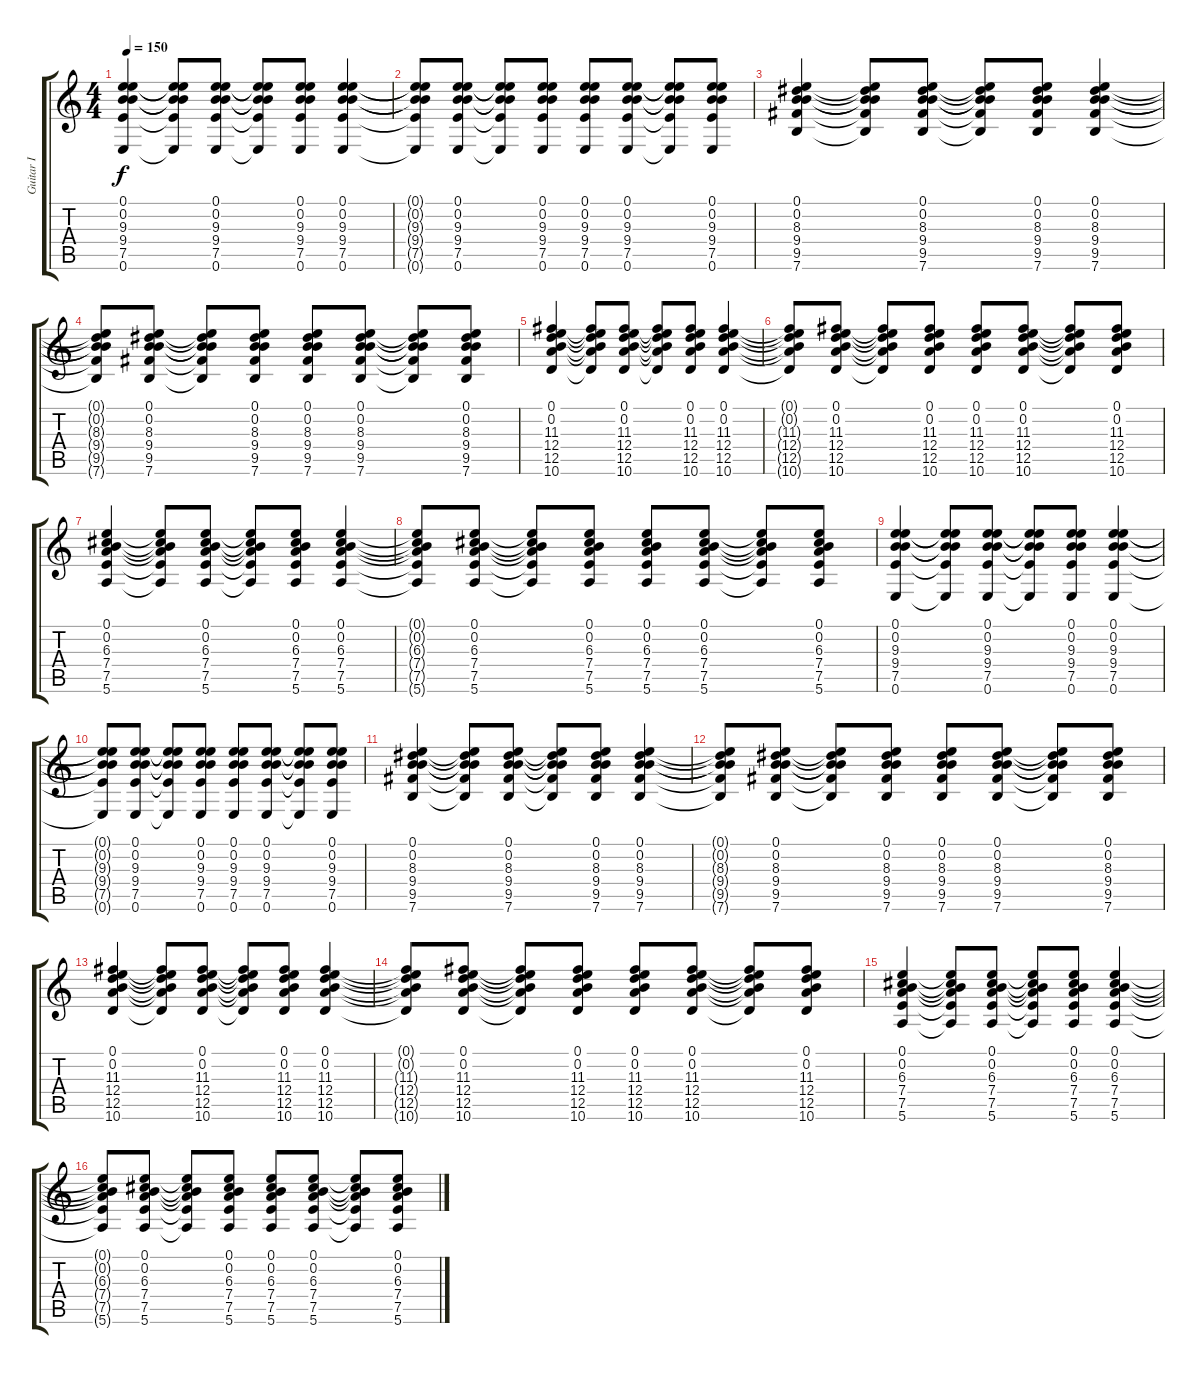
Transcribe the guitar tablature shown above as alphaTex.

\track ("Guitar I" "Guitar I") {instrument acousticguitarsteel}
\staff {score tabs}
\tuning (E4 B3 G3 D3 A2 E2) {hide}
\ts (4 4)
\tempo 150
\clef g2
\ks c
(0.1 0.2 9.3 9.4 7.5 0.6).4{dy f} (0.1{t} 0.2{t} 9.3{t} 9.4{t} 7.5{t} 0.6{t}).8 (0.1 0.2 9.3 9.4 7.5 0.6).8 (0.1{t} 0.2{t} 9.3{t} 9.4{t} 7.5{t} 0.6{t}).8 (0.1 0.2 9.3 9.4 7.5 0.6).8 (0.1 0.2 9.3 9.4 7.5 0.6).4 |
(0.1{t} 0.2{t} 9.3{t} 9.4{t} 7.5{t} 0.6{t}).8 (0.1 0.2 9.3 9.4 7.5 0.6).8 (0.1{t} 0.2{t} 9.3{t} 9.4{t} 7.5{t} 0.6{t}).8 (0.1 0.2 9.3 9.4 7.5 0.6).8 (0.1 0.2 9.3 9.4 7.5 0.6).8 (0.1 0.2 9.3 9.4 7.5 0.6).8 (0.1{t} 0.2{t} 9.3{t} 9.4{t} 7.5{t} 0.6{t}).8 (0.1 0.2 9.3 9.4 7.5 0.6).8 |
(0.1 0.2 8.3 9.4 9.5 7.6).4 (0.1{t} 0.2{t} 8.3{t} 9.4{t} 9.5{t} 7.6{t}).8 (0.1 0.2 8.3 9.4 9.5 7.6).8 (0.1{t} 0.2{t} 8.3{t} 9.4{t} 9.5{t} 7.6{t}).8 (0.1 0.2 8.3 9.4 9.5 7.6).8 (0.1 0.2 8.3 9.4 9.5 7.6).4 |
(0.1{t} 0.2{t} 8.3{t} 9.4{t} 9.5{t} 7.6{t}).8 (0.1 0.2 8.3 9.4 9.5 7.6).8 (0.1{t} 0.2{t} 8.3{t} 9.4{t} 9.5{t} 7.6{t}).8 (0.1 0.2 8.3 9.4 9.5 7.6).8 (0.1 0.2 8.3 9.4 9.5 7.6).8 (0.1 0.2 8.3 9.4 9.5 7.6).8 (0.1{t} 0.2{t} 8.3{t} 9.4{t} 9.5{t} 7.6{t}).8 (0.1 0.2 8.3 9.4 9.5 7.6).8 |
(0.1 0.2 11.3 12.4 12.5 10.6).4 (0.1{t} 0.2{t} 11.3{t} 12.4{t} 12.5{t} 10.6{t}).8 (0.1 0.2 11.3 12.4 12.5 10.6).8 (0.1{t} 0.2{t} 11.3{t} 12.4{t} 12.5{t} 10.6{t}).8 (0.1 0.2 11.3 12.4 12.5 10.6).8 (0.1 0.2 11.3 12.4 12.5 10.6).4 |
(0.1{t} 0.2{t} 11.3{t} 12.4{t} 12.5{t} 10.6{t}).8 (0.1 0.2 11.3 12.4 12.5 10.6).8 (0.1{t} 0.2{t} 11.3{t} 12.4{t} 12.5{t} 10.6{t}).8 (0.1 0.2 11.3 12.4 12.5 10.6).8 (0.1 0.2 11.3 12.4 12.5 10.6).8 (0.1 0.2 11.3 12.4 12.5 10.6).8 (0.1{t} 0.2{t} 11.3{t} 12.4{t} 12.5{t} 10.6{t}).8 (0.1 0.2 11.3 12.4 12.5 10.6).8 |
(0.1 0.2 6.3 7.4 7.5 5.6).4 (0.1{t} 0.2{t} 6.3{t} 7.4{t} 7.5{t} 5.6{t}).8 (0.1 0.2 6.3 7.4 7.5 5.6).8 (0.1{t} 0.2{t} 6.3{t} 7.4{t} 7.5{t} 5.6{t}).8 (0.1 0.2 6.3 7.4 7.5 5.6).8 (0.1 0.2 6.3 7.4 7.5 5.6).4 |
(0.1{t} 0.2{t} 6.3{t} 7.4{t} 7.5{t} 5.6{t}).8 (0.1 0.2 6.3 7.4 7.5 5.6).8 (0.1{t} 0.2{t} 6.3{t} 7.4{t} 7.5{t} 5.6{t}).8 (0.1 0.2 6.3 7.4 7.5 5.6).8 (0.1 0.2 6.3 7.4 7.5 5.6).8 (0.1 0.2 6.3 7.4 7.5 5.6).8 (0.1{t} 0.2{t} 6.3{t} 7.4{t} 7.5{t} 5.6{t}).8 (0.1 0.2 6.3 7.4 7.5 5.6).8 |
(0.1 0.2 9.3 9.4 7.5 0.6).4 (0.1{t} 0.2{t} 9.3{t} 9.4{t} 7.5{t} 0.6{t}).8 (0.1 0.2 9.3 9.4 7.5 0.6).8 (0.1{t} 0.2{t} 9.3{t} 9.4{t} 7.5{t} 0.6{t}).8 (0.1 0.2 9.3 9.4 7.5 0.6).8 (0.1 0.2 9.3 9.4 7.5 0.6).4 |
(0.1{t} 0.2{t} 9.3{t} 9.4{t} 7.5{t} 0.6{t}).8 (0.1 0.2 9.3 9.4 7.5 0.6).8 (0.1{t} 0.2{t} 9.3{t} 9.4{t} 7.5{t} 0.6{t}).8 (0.1 0.2 9.3 9.4 7.5 0.6).8 (0.1 0.2 9.3 9.4 7.5 0.6).8 (0.1 0.2 9.3 9.4 7.5 0.6).8 (0.1{t} 0.2{t} 9.3{t} 9.4{t} 7.5{t} 0.6{t}).8 (0.1 0.2 9.3 9.4 7.5 0.6).8 |
(0.1 0.2 8.3 9.4 9.5 7.6).4 (0.1{t} 0.2{t} 8.3{t} 9.4{t} 9.5{t} 7.6{t}).8 (0.1 0.2 8.3 9.4 9.5 7.6).8 (0.1{t} 0.2{t} 8.3{t} 9.4{t} 9.5{t} 7.6{t}).8 (0.1 0.2 8.3 9.4 9.5 7.6).8 (0.1 0.2 8.3 9.4 9.5 7.6).4 |
(0.1{t} 0.2{t} 8.3{t} 9.4{t} 9.5{t} 7.6{t}).8 (0.1 0.2 8.3 9.4 9.5 7.6).8 (0.1{t} 0.2{t} 8.3{t} 9.4{t} 9.5{t} 7.6{t}).8 (0.1 0.2 8.3 9.4 9.5 7.6).8 (0.1 0.2 8.3 9.4 9.5 7.6).8 (0.1 0.2 8.3 9.4 9.5 7.6).8 (0.1{t} 0.2{t} 8.3{t} 9.4{t} 9.5{t} 7.6{t}).8 (0.1 0.2 8.3 9.4 9.5 7.6).8 |
(0.1 0.2 11.3 12.4 12.5 10.6).4 (0.1{t} 0.2{t} 11.3{t} 12.4{t} 12.5{t} 10.6{t}).8 (0.1 0.2 11.3 12.4 12.5 10.6).8 (0.1{t} 0.2{t} 11.3{t} 12.4{t} 12.5{t} 10.6{t}).8 (0.1 0.2 11.3 12.4 12.5 10.6).8 (0.1 0.2 11.3 12.4 12.5 10.6).4 |
(0.1{t} 0.2{t} 11.3{t} 12.4{t} 12.5{t} 10.6{t}).8 (0.1 0.2 11.3 12.4 12.5 10.6).8 (0.1{t} 0.2{t} 11.3{t} 12.4{t} 12.5{t} 10.6{t}).8 (0.1 0.2 11.3 12.4 12.5 10.6).8 (0.1 0.2 11.3 12.4 12.5 10.6).8 (0.1 0.2 11.3 12.4 12.5 10.6).8 (0.1{t} 0.2{t} 11.3{t} 12.4{t} 12.5{t} 10.6{t}).8 (0.1 0.2 11.3 12.4 12.5 10.6).8 |
(0.1 0.2 6.3 7.4 7.5 5.6).4 (0.1{t} 0.2{t} 6.3{t} 7.4{t} 7.5{t} 5.6{t}).8 (0.1 0.2 6.3 7.4 7.5 5.6).8 (0.1{t} 0.2{t} 6.3{t} 7.4{t} 7.5{t} 5.6{t}).8 (0.1 0.2 6.3 7.4 7.5 5.6).8 (0.1 0.2 6.3 7.4 7.5 5.6).4 |
(0.1{t} 0.2{t} 6.3{t} 7.4{t} 7.5{t} 5.6{t}).8 (0.1 0.2 6.3 7.4 7.5 5.6).8 (0.1{t} 0.2{t} 6.3{t} 7.4{t} 7.5{t} 5.6{t}).8 (0.1 0.2 6.3 7.4 7.5 5.6).8 (0.1 0.2 6.3 7.4 7.5 5.6).8 (0.1 0.2 6.3 7.4 7.5 5.6).8 (0.1{t} 0.2{t} 6.3{t} 7.4{t} 7.5{t} 5.6{t}).8 (0.1 0.2 6.3 7.4 7.5 5.6).8
